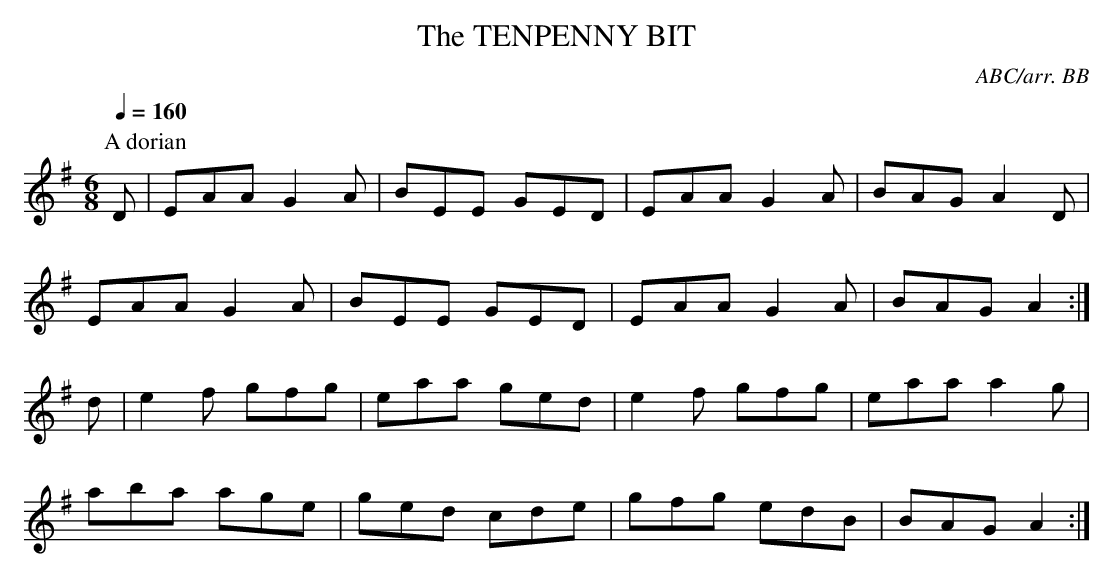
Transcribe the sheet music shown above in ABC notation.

X:1
T:TENPENNY BIT, The
C:ABC/arr. BB
M:6/8
Q:1/4=160
K:G
P:A dorian
D|EAA G2A|BEE GED|EAA G2A|BAG A2D|
EAA G2A|BEE GED|EAA G2A|BAG A2:|
d|e2f gfg|eaa ged|e2f gfg|eaa a2g|
aba age|ged cde|gfg edB|BAG A2:|
